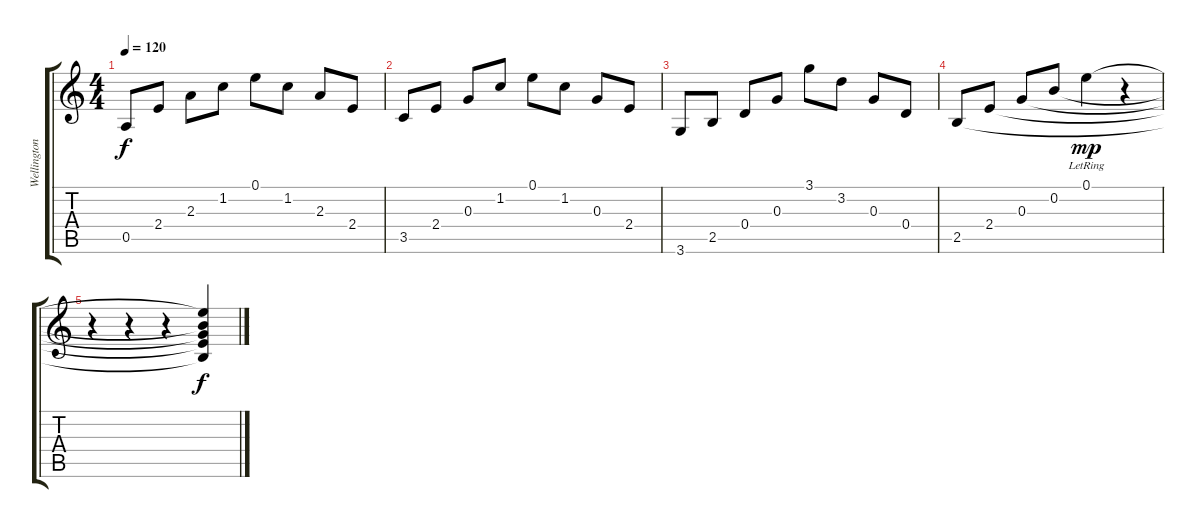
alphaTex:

\track ("Wellington" "Wellington") {instrument acousticguitarnylon}
\staff {score tabs}
\tuning (E4 B3 G3 D3 A2 E2) {hide}
\ts (4 4)
\tempo 120
\clef g2
\ks c
0.5.8{dy f} 2.4.8 2.3.8 1.2.8 0.1.8 1.2.8 2.3.8 2.4.8 |
3.5.8 2.4.8 0.3.8 1.2.8 0.1.8 1.2.8 0.3.8 2.4.8 |
3.6.8 2.5.8 0.4.8 0.3.8 3.1.8 3.2.8 0.3.8 0.4.8 |
2.5.8 2.4.8 0.3.8 0.2.8 0.1{lr}.4{dy mp} r.4 |
r.4 r.4 r.4 (0.1{t} 0.2{t} 0.3{t} 2.4{t} 2.5{t}).4{dy f}
